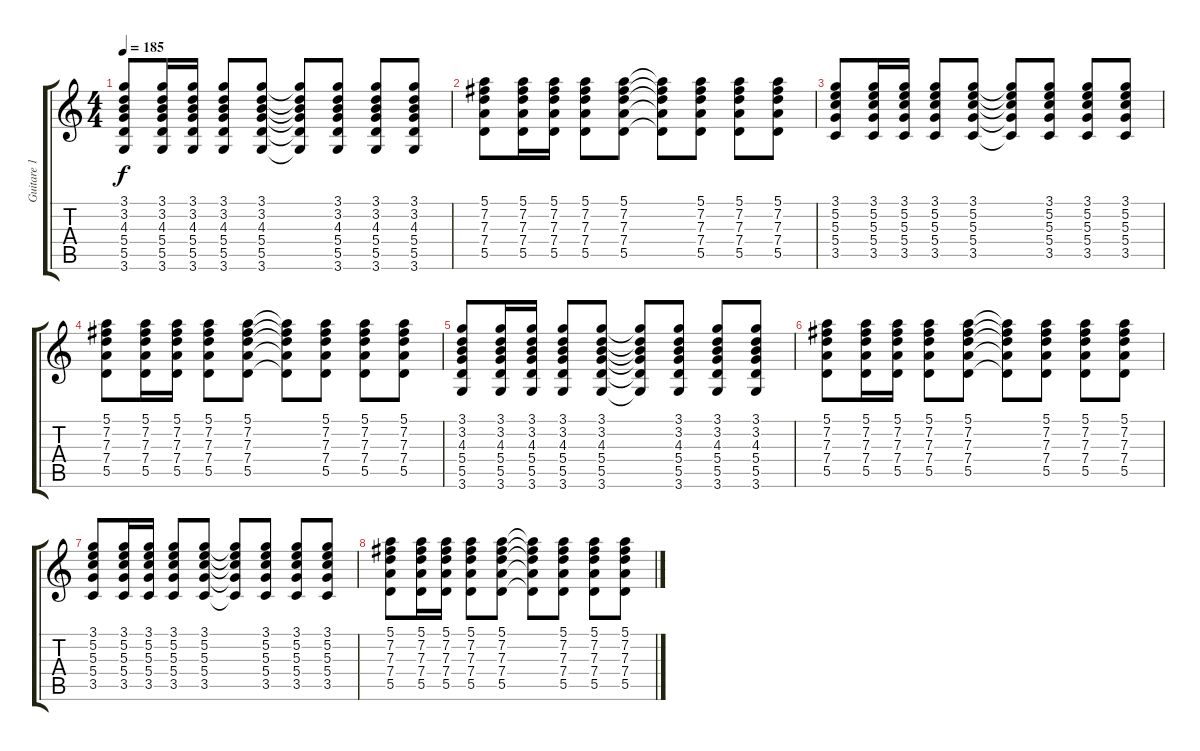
\track ("Guitare 1" "Guitare 1") {instrument overdrivenguitar}
\staff {score tabs}
\tuning (E4 B3 G3 D3 A2 E2) {hide}
\ts (4 4)
\tempo 185
\clef g2
\ks c
(3.1 3.2 4.3 5.4 5.5 3.6).8{dy f} (3.1 3.2 4.3 5.4 5.5 3.6).16 (3.1 3.2 4.3 5.4 5.5 3.6).16 (3.1 3.2 4.3 5.4 5.5 3.6).8 (3.1 3.2 4.3 5.4 5.5 3.6).8 (3.1{t} 3.2{t} 4.3{t} 5.4{t} 5.5{t} 3.6{t}).8 (3.1 3.2 4.3 5.4 5.5 3.6).8 (3.1 3.2 4.3 5.4 5.5 3.6).8 (3.1 3.2 4.3 5.4 5.5 3.6).8 |
(5.1 7.2 7.3 7.4 5.5).8 (5.1 7.2 7.3 7.4 5.5).16 (5.1 7.2 7.3 7.4 5.5).16 (5.1 7.2 7.3 7.4 5.5).8 (5.1 7.2 7.3 7.4 5.5).8 (5.1{t} 7.2{t} 7.3{t} 7.4{t} 5.5{t}).8 (5.1 7.2 7.3 7.4 5.5).8 (5.1 7.2 7.3 7.4 5.5).8 (5.1 7.2 7.3 7.4 5.5).8 |
(3.1 5.2 5.3 5.4 3.5).8 (3.1 5.2 5.3 5.4 3.5).16 (3.1 5.2 5.3 5.4 3.5).16 (3.1 5.2 5.3 5.4 3.5).8 (3.1 5.2 5.3 5.4 3.5).8 (3.1{t} 5.2{t} 5.3{t} 5.4{t} 3.5{t}).8 (3.1 5.2 5.3 5.4 3.5).8 (3.1 5.2 5.3 5.4 3.5).8 (3.1 5.2 5.3 5.4 3.5).8 |
(5.1 7.2 7.3 7.4 5.5).8 (5.1 7.2 7.3 7.4 5.5).16 (5.1 7.2 7.3 7.4 5.5).16 (5.1 7.2 7.3 7.4 5.5).8 (5.1 7.2 7.3 7.4 5.5).8 (5.1{t} 7.2{t} 7.3{t} 7.4{t} 5.5{t}).8 (5.1 7.2 7.3 7.4 5.5).8 (5.1 7.2 7.3 7.4 5.5).8 (5.1 7.2 7.3 7.4 5.5).8 |
(3.1 3.2 4.3 5.4 5.5 3.6).8 (3.1 3.2 4.3 5.4 5.5 3.6).16 (3.1 3.2 4.3 5.4 5.5 3.6).16 (3.1 3.2 4.3 5.4 5.5 3.6).8 (3.1 3.2 4.3 5.4 5.5 3.6).8 (3.1{t} 3.2{t} 4.3{t} 5.4{t} 5.5{t} 3.6{t}).8 (3.1 3.2 4.3 5.4 5.5 3.6).8 (3.1 3.2 4.3 5.4 5.5 3.6).8 (3.1 3.2 4.3 5.4 5.5 3.6).8 |
(5.1 7.2 7.3 7.4 5.5).8 (5.1 7.2 7.3 7.4 5.5).16 (5.1 7.2 7.3 7.4 5.5).16 (5.1 7.2 7.3 7.4 5.5).8 (5.1 7.2 7.3 7.4 5.5).8 (5.1{t} 7.2{t} 7.3{t} 7.4{t} 5.5{t}).8 (5.1 7.2 7.3 7.4 5.5).8 (5.1 7.2 7.3 7.4 5.5).8 (5.1 7.2 7.3 7.4 5.5).8 |
(3.1 5.2 5.3 5.4 3.5).8 (3.1 5.2 5.3 5.4 3.5).16 (3.1 5.2 5.3 5.4 3.5).16 (3.1 5.2 5.3 5.4 3.5).8 (3.1 5.2 5.3 5.4 3.5).8 (3.1{t} 5.2{t} 5.3{t} 5.4{t} 3.5{t}).8 (3.1 5.2 5.3 5.4 3.5).8 (3.1 5.2 5.3 5.4 3.5).8 (3.1 5.2 5.3 5.4 3.5).8 |
(5.1 7.2 7.3 7.4 5.5).8 (5.1 7.2 7.3 7.4 5.5).16 (5.1 7.2 7.3 7.4 5.5).16 (5.1 7.2 7.3 7.4 5.5).8 (5.1 7.2 7.3 7.4 5.5).8 (5.1{t} 7.2{t} 7.3{t} 7.4{t} 5.5{t}).8 (5.1 7.2 7.3 7.4 5.5).8 (5.1 7.2 7.3 7.4 5.5).8 (5.1 7.2 7.3 7.4 5.5).8
